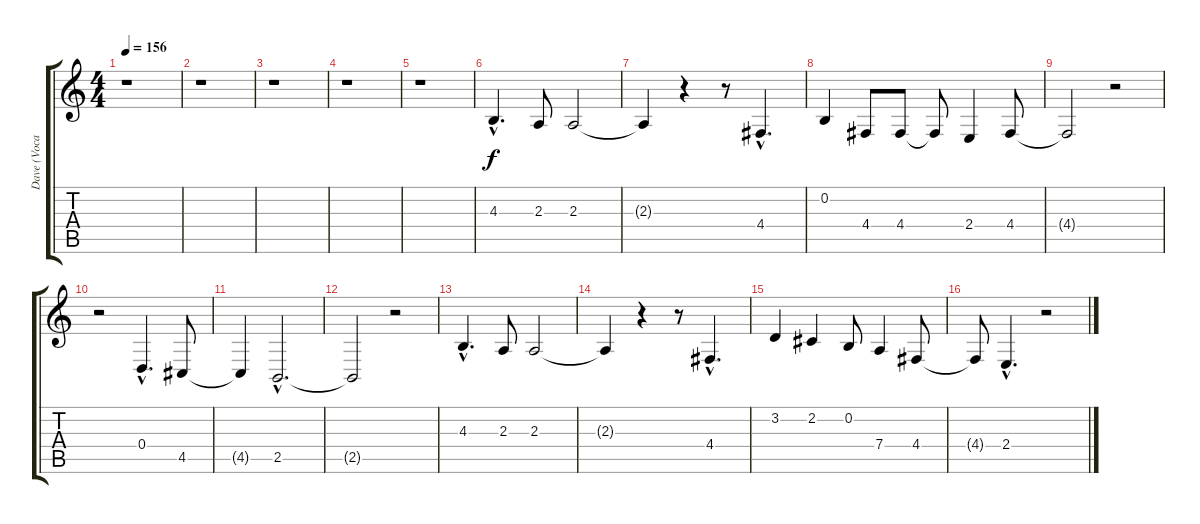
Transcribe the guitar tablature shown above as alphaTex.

\track ("Dave (Vocals)" "Dave (Voca") {instrument baritonesax}
\staff {score tabs}
\tuning (E4 B3 G3 D3 A2 E2) {hide}
\ts (4 4)
\tempo 156
\clef g2
\ks c
r.1{dy f} |
r.1 |
r.1 |
r.1 |
r.1 |
4.3{hac}.4{d} 2.3.8 2.3.2 |
2.3{t}.4 r.4 r.8 4.4{hac}.4{d} |
0.2.4 4.4.8 4.4.8 4.4{t}.8 2.4.4 4.4.8 |
4.4{t}.2 r.2 |
r.2 0.4{hac}.4{d} 4.5.8 |
4.5{t}.4 2.5{hac}.2{d} |
2.5{t}.2 r.2 |
4.3{hac}.4{d} 2.3.8 2.3.2 |
2.3{t}.4 r.4 r.8 4.4{hac}.4{d} |
3.2.4 2.2.4 0.2.8 7.4.4 4.4.8 |
4.4{t}.8 2.4{hac}.4{d} r.2
